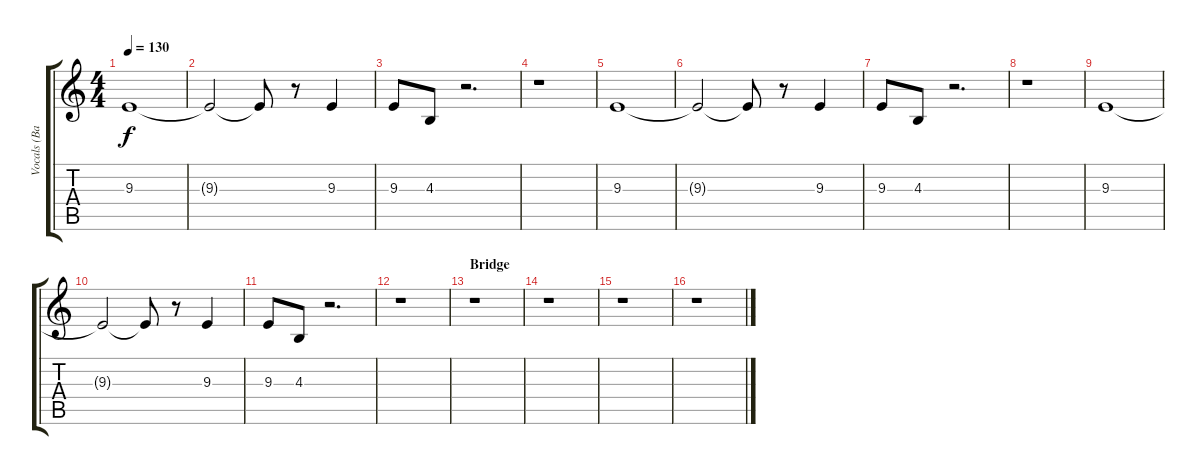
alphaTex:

\track ("Vocals (Backing)" "Vocals (Ba") {instrument sopranosax}
\staff {score tabs}
\tuning (E4 B3 G3 D3 A2 E2) {hide}
\ts (4 4)
\tempo 130
\clef g2
\ks c
9.3.1{dy f} |
9.3{t}.2 9.3{t}.8 r.8 9.3.4 |
9.3.8 4.3.8 r.2{d} |
r.1 |
9.3.1 |
9.3{t}.2 9.3{t}.8 r.8 9.3.4 |
9.3.8 4.3.8 r.2{d} |
r.1 |
9.3.1 |
9.3{t}.2 9.3{t}.8 r.8 9.3.4 |
9.3.8 4.3.8 r.2{d} |
r.1 |
\section ("" "Bridge")
r.1 |
r.1 |
r.1 |
r.1
